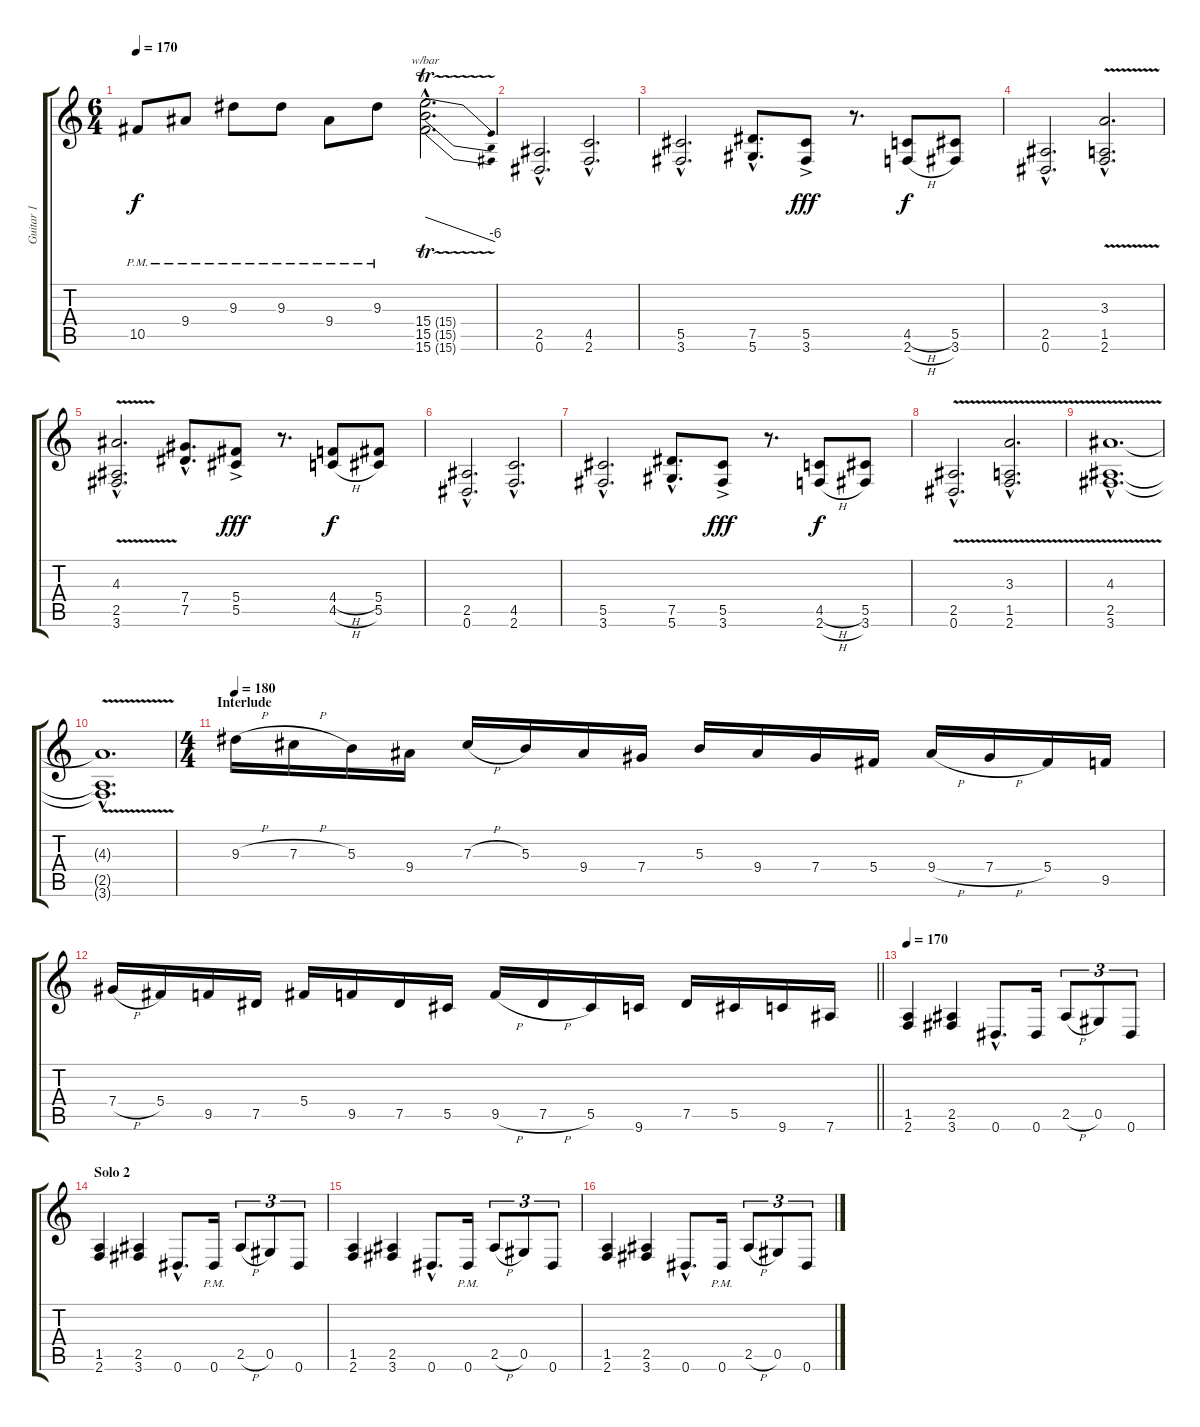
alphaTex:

\track ("Guitar 1" "Guitar 1") {instrument distortionguitar}
\staff {score tabs}
\tuning (Eb4 Bb3 Gb3 Db3 Ab2 Eb2) {hide}
\ts (6 4)
\tempo 170
\clef g2
\ks c
10.5{pm}.8{dy f} 9.4{pm}.8 9.3{pm}.8 9.3{pm}.8 9.4{pm}.8 9.3{pm}.8 (15.4{tr (15 64) hac} 15.5{tr (15 64) hac} 15.6{tr (15 64) hac}).2{d tbe (dive default 0 0 60 -24) volume 16 instrument guitarfretnoise} |
(2.5{hac} 0.6{hac}).2{d instrument distortionguitar} (4.5{hac} 2.6{hac}).2{d} |
(5.5{hac} 3.6{hac}).2{d} (7.5{hac} 5.6{hac}).8{d} (5.5{ac} 3.6{ac}).8{dy fff} r.8{d} (4.5{h} 2.6{h}).8{dy f} (5.5 3.6).8 |
(2.5{hac} 0.6{hac}).2{d} (3.3{hac} 1.5{v hac} 2.6{hac}).2{d} |
(4.3{hac} 2.5{v hac} 3.6{hac}).2{d} (7.4{hac} 7.5{hac}).8{d} (5.4{ac} 5.5{ac}).8{dy fff} r.8{d} (4.4{h} 4.5{h}).8{dy f} (5.4 5.5).8 |
(2.5{hac} 0.6{hac}).2{d instrument distortionguitar} (4.5{hac} 2.6{hac}).2{d} |
(5.5{hac} 3.6{hac}).2{d} (7.5{hac} 5.6{hac}).8{d} (5.5{ac} 3.6{ac}).8{dy fff} r.8{d} (4.5{h} 2.6{h}).8{dy f} (5.5 3.6).8 |
(2.5{v hac} 0.6{hac}).2{d} (3.3{hac} 1.5{v hac} 2.6{hac}).2{d} |
(4.3{hac} 2.5{v hac} 3.6{hac}).1{d} |
(4.3{hac t} 2.5{hac t} 3.6{hac t}).1{d} |
\ts (4 4)
\section ("" "Interlude")
\tempo 180
9.3{h}.16 7.3{h}.16 5.3.16 9.4.16 7.3{h}.16 5.3.16 9.4.16 7.4.16 5.3.16 9.4.16 7.4.16 5.4.16 9.4{h}.16 7.4{h}.16 5.4.16 9.5.16 |
\barLineRight lightlight
7.4{h}.16 5.4.16 9.5.16 7.5.16 5.4.16 9.5.16 7.5.16 5.5.16 9.5{h}.16 7.5{h}.16 5.5.16 9.6.16 7.5.16 5.5.16 9.6.16 7.6.16 |
\tempo 170
(1.5 2.6).4{instrument distortionguitar} (2.5 3.6).4 0.6{hac}.8{d} 0.6.16 2.5{h}.8{tu (3 2)} 0.5.8{tu (3 2)} 0.6.8{tu (3 2)} |
\section ("" "Solo 2")
(1.5 2.6).4 (2.5 3.6).4 0.6{hac}.8{d} 0.6{pm}.16 2.5{h}.8{tu (3 2)} 0.5.8{tu (3 2)} 0.6.8{tu (3 2)} |
(1.5 2.6).4 (2.5 3.6).4 0.6{hac}.8{d} 0.6{pm}.16 2.5{h}.8{tu (3 2)} 0.5.8{tu (3 2)} 0.6.8{tu (3 2)} |
(1.5 2.6).4 (2.5 3.6).4 0.6{hac}.8{d} 0.6{pm}.16 2.5{h}.8{tu (3 2)} 0.5.8{tu (3 2)} 0.6.8{tu (3 2)}
